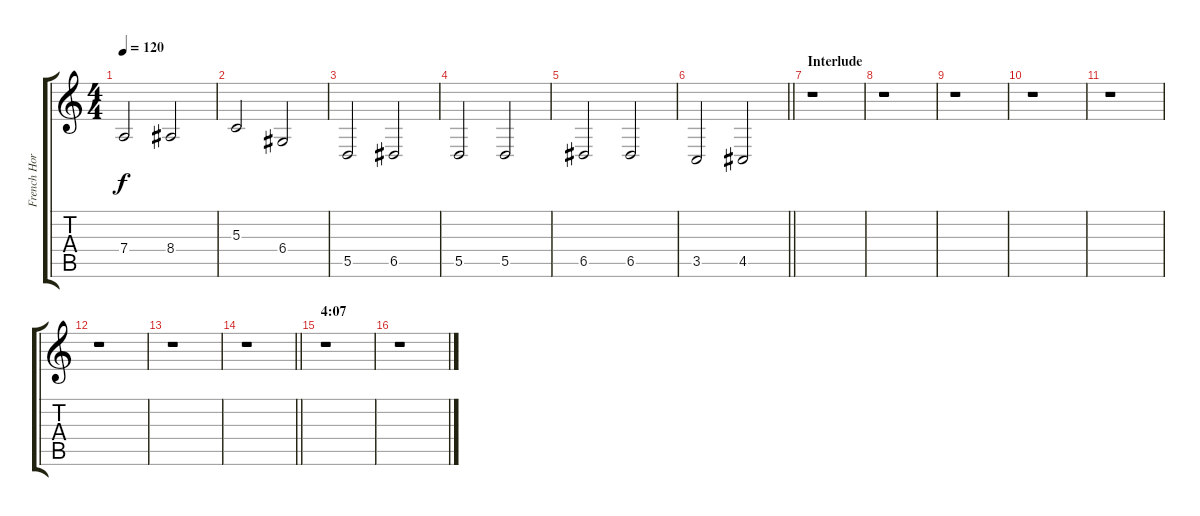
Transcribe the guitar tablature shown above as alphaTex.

\track ("French Horn" "French Hor") {instrument frenchhorn}
\staff {score tabs}
\tuning (E4 B3 G3 D3 A2 E2) {hide}
\ts (4 4)
\tempo 120
\clef g2
\ks c
7.4.2{dy f} 8.4.2 |
5.3.2 6.4.2 |
5.5.2 6.5.2 |
5.5.2 5.5.2 |
6.5.2 6.5.2 |
\barLineRight lightlight
3.5.2 4.5.2 |
\section ("" "Interlude")
r.1 |
r.1 |
r.1 |
r.1 |
r.1 |
r.1 |
r.1 |
\barLineRight lightlight
r.1 |
\section ("" "4:07")
r.1 |
r.1
